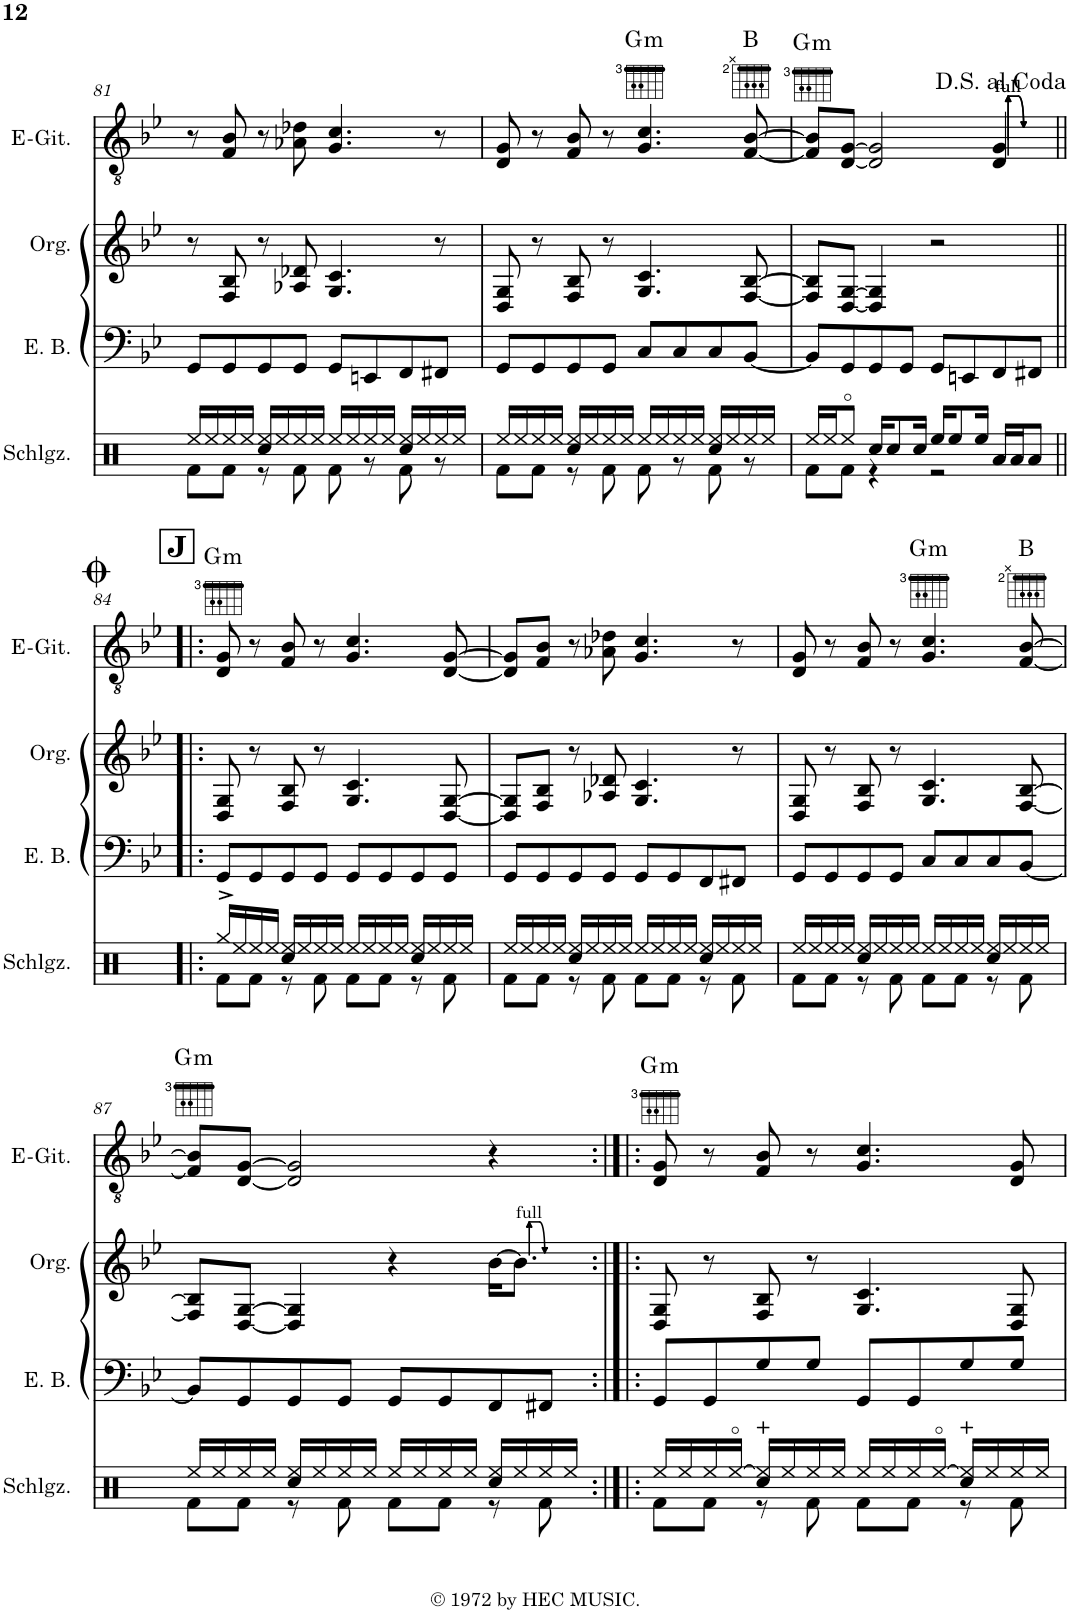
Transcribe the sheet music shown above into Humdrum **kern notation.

**kern	**kern	**kern	**harte
*part3	*part2	*part1	*part1
*staff3	*staff2	*staff1	*
*I"Elektrischer Bass	*I"Orgel	*I"Elektrische Gitarre	*
*I'E. B.	*I'Org.	*I'E-Git.	*
!!LO:PB:g=z
*clefF4	*clefG2	*clefGv2	*
*Trd7c12	*	*	*
*k[b-e-]	*k[b-e-]	*k[b-e-]	*
*M4/4	*M4/4	*M4/4	*
*met(c)	*met(c)	*met(c)	*
=81	=81	=81	=81
8GG/L	8r	8r	.
8GG/	8F/ 8B-/	8F/ 8B-/	.
8GG/	8r	8r	.
8GG/J	8A-X/ 8d-X/	8A-X\ 8d-X\	.
8GG/L	4.G/ 4.c/	4.G/ 4.c/	.
8EEn/	.	.	.
8FF/	.	.	.
8FF#X/J	8r	8r	.
=82	=82	=82	=82
8GG/L	8D/ 8G/	8D/ 8G/	.
8GG/	8r	8r	.
8GG/	8F/ 8B-/	8F/ 8B-/	.
8GG/J	8r	8r	.
!	!	!	!LO:H:kt=m
8C/L	4.G/ 4.c/	4.G/ 4.c/	G:min
8C/	.	.	.
8C/	.	.	.
[8BB-/J	[8F/ [8B-/	[8F/ [8B-/	B:maj
=83	=83	=83	=83
!	!	!	!LO:H:kt=m
8BB-/L]	8F/] 8B-/]L	8F/] 8B-/]L	G:min
8GG/	[8D/ [8G/J	[8D/ [8G/J	.
8GG/	4D/] 4G/]	2D/] 2G/]	.
8GG/J	.	.	.
8GG/L	2r	.	.
8EEn/	.	.	.
8FF/	.	4D/ 4G/	.
8FF#X/J	.	.	.
!!LO:LB:g=z
=84!|:	=84!|:	=84!|:	=84!|:
!	!	!	!LO:H:kt=m
8GG/L	8D/ 8G/	8D/ 8G/	G:min
8GG/	8r	8r	.
8GG/	8F/ 8B-/	8F/ 8B-/	.
8GG/J	8r	8r	.
8GG/L	4.G/ 4.c/	4.G/ 4.c/	.
8GG/	.	.	.
8GG/	.	.	.
8GG/J	[8D/ [8G/	[8D/ [8G/	.
=85	=85	=85	=85
8GG/L	8D/] 8G/]L	8D/] 8G/]L	.
8GG/	8F/ 8B-/J	8F/ 8B-/J	.
8GG/	8r	8r	.
8GG/J	8A-X/ 8d-X/	8A-X\ 8d-X\	.
8GG/L	4.G/ 4.c/	4.G/ 4.c/	.
8GG/	.	.	.
8FF/	.	.	.
8FF#X/J	8r	8r	.
=86	=86	=86	=86
8GG/L	8D/ 8G/	8D/ 8G/	.
8GG/	8r	8r	.
8GG/	8F/ 8B-/	8F/ 8B-/	.
8GG/J	8r	8r	.
!	!	!	!LO:H:kt=m
8C/L	4.G/ 4.c/	4.G/ 4.c/	G:min
8C/	.	.	.
8C/	.	.	.
[8BB-/J	[8F/ [8B-/	[8F/ [8B-/	B:maj
!!LO:LB:g=z
=87	=87	=87	=87
!	!	!	!LO:H:kt=m
8BB-/L]	8F/] 8B-/]L	8F/] 8B-/]L	G:min
8GG/	[8D/ [8G/J	[8D/ [8G/J	.
8GG/	4D/] 4G/]	2D/] 2G/]	.
8GG/J	.	.	.
8GG/L	4r	.	.
8GG/	.	.	.
8FF/	[16b-\KL	4r	.
.	8.b-\J]	.	.
8FF#X/J	.	.	.
=88:|!|:	=88:|!|:	=88:|!|:	=88:|!|:
!	!	!	!LO:H:kt=m
8GG/L	8D/ 8G/	8D/ 8G/	G:min
8GG/	8r	8r	.
8G/	8F/ 8B-/	8F/ 8B-/	.
8G/J	8r	8r	.
8GG/L	4.G/ 4.c/	4.G/ 4.c/	.
8GG/	.	.	.
8G/	.	.	.
8G/J	8D/ 8G/	8D/ 8G/	.
=	=	=	=
*-	*-	*-	*-
